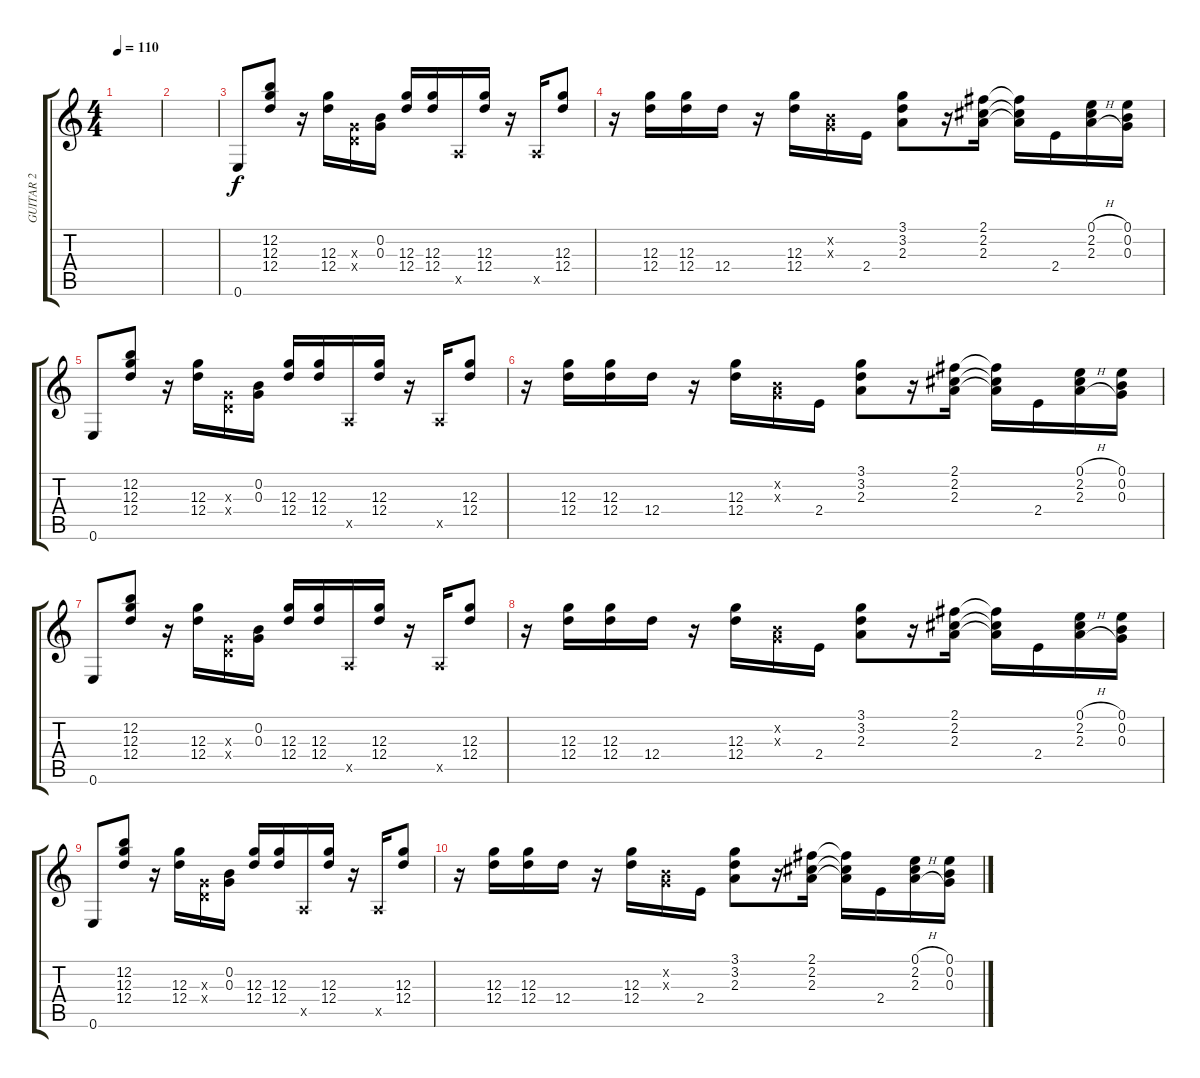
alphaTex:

\track ("GUITAR 2" "GUITAR 2") {instrument overdrivenguitar}
\staff {score tabs}
\tuning (E4 B3 G3 D3 A2 E2) {hide}
\ts (4 4)
\tempo 110
\clef g2
\ks c
|
|
0.6.8 (12.2 12.3 12.4).8 r.16 (12.3 12.4).16 (0.3{x} 0.4{x}).16 (0.2 0.3).16 (12.3 12.4).16 (12.3 12.4).16 0.5{x}.16 (12.3 12.4).16 r.16 0.5{x}.16 (12.3 12.4).8 |
r.16 (12.3 12.4).16 (12.3 12.4).16 12.4.16 r.16 (12.3 12.4).16 (0.2{x} 0.3{x}).16 2.4.16 (3.1 3.2 2.3).8 r.16 (2.1 2.2 2.3).16 (2.1{t} 2.2{t} 2.3{t}).16 2.4.16 (0.1{h} 2.2{h} 2.3{h}).16 (0.1 0.2 0.3).16 |
0.6.8 (12.2 12.3 12.4).8 r.16 (12.3 12.4).16 (0.3{x} 0.4{x}).16 (0.2 0.3).16 (12.3 12.4).16 (12.3 12.4).16 0.5{x}.16 (12.3 12.4).16 r.16 0.5{x}.16 (12.3 12.4).8 |
r.16 (12.3 12.4).16 (12.3 12.4).16 12.4.16 r.16 (12.3 12.4).16 (0.2{x} 0.3{x}).16 2.4.16 (3.1 3.2 2.3).8 r.16 (2.1 2.2 2.3).16 (2.1{t} 2.2{t} 2.3{t}).16 2.4.16 (0.1{h} 2.2{h} 2.3{h}).16 (0.1 0.2 0.3).16 |
0.6.8 (12.2 12.3 12.4).8 r.16 (12.3 12.4).16 (0.3{x} 0.4{x}).16 (0.2 0.3).16 (12.3 12.4).16 (12.3 12.4).16 0.5{x}.16 (12.3 12.4).16 r.16 0.5{x}.16 (12.3 12.4).8 |
r.16 (12.3 12.4).16 (12.3 12.4).16 12.4.16 r.16 (12.3 12.4).16 (0.2{x} 0.3{x}).16 2.4.16 (3.1 3.2 2.3).8 r.16 (2.1 2.2 2.3).16 (2.1{t} 2.2{t} 2.3{t}).16 2.4.16 (0.1{h} 2.2{h} 2.3{h}).16 (0.1 0.2 0.3).16 |
0.6.8 (12.2 12.3 12.4).8 r.16 (12.3 12.4).16 (0.3{x} 0.4{x}).16 (0.2 0.3).16 (12.3 12.4).16 (12.3 12.4).16 0.5{x}.16 (12.3 12.4).16 r.16 0.5{x}.16 (12.3 12.4).8 |
r.16 (12.3 12.4).16 (12.3 12.4).16 12.4.16 r.16 (12.3 12.4).16 (0.2{x} 0.3{x}).16 2.4.16 (3.1 3.2 2.3).8 r.16 (2.1 2.2 2.3).16 (2.1{t} 2.2{t} 2.3{t}).16 2.4.16 (0.1{h} 2.2{h} 2.3{h}).16 (0.1 0.2 0.3).16
